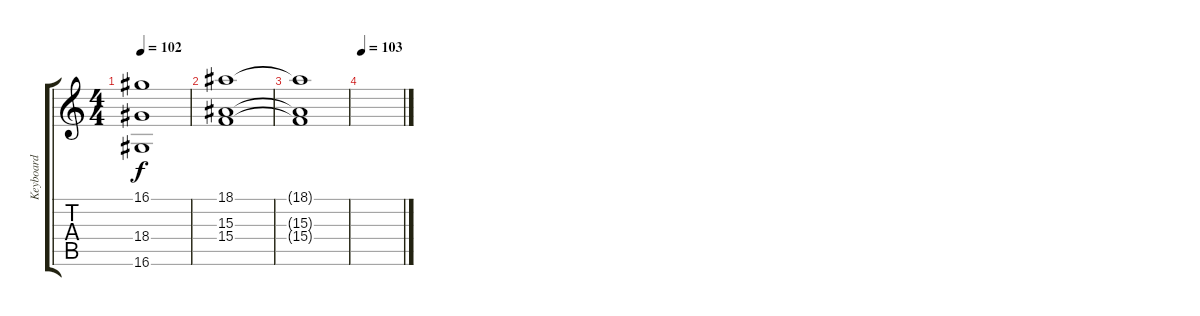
\track ("Keyboard" "Keyboard") {instrument pad8sweep}
\staff {score tabs}
\tuning (E4 B3 G3 D3 A2 E2) {hide}
\ts (4 4)
\tempo 102
\clef g2
\ks c
(16.1 18.4 16.6).1{dy f} |
(18.1 15.3 15.4).1 |
(18.1{t} 15.3{t} 15.4{t}).1 |
\tempo 103
